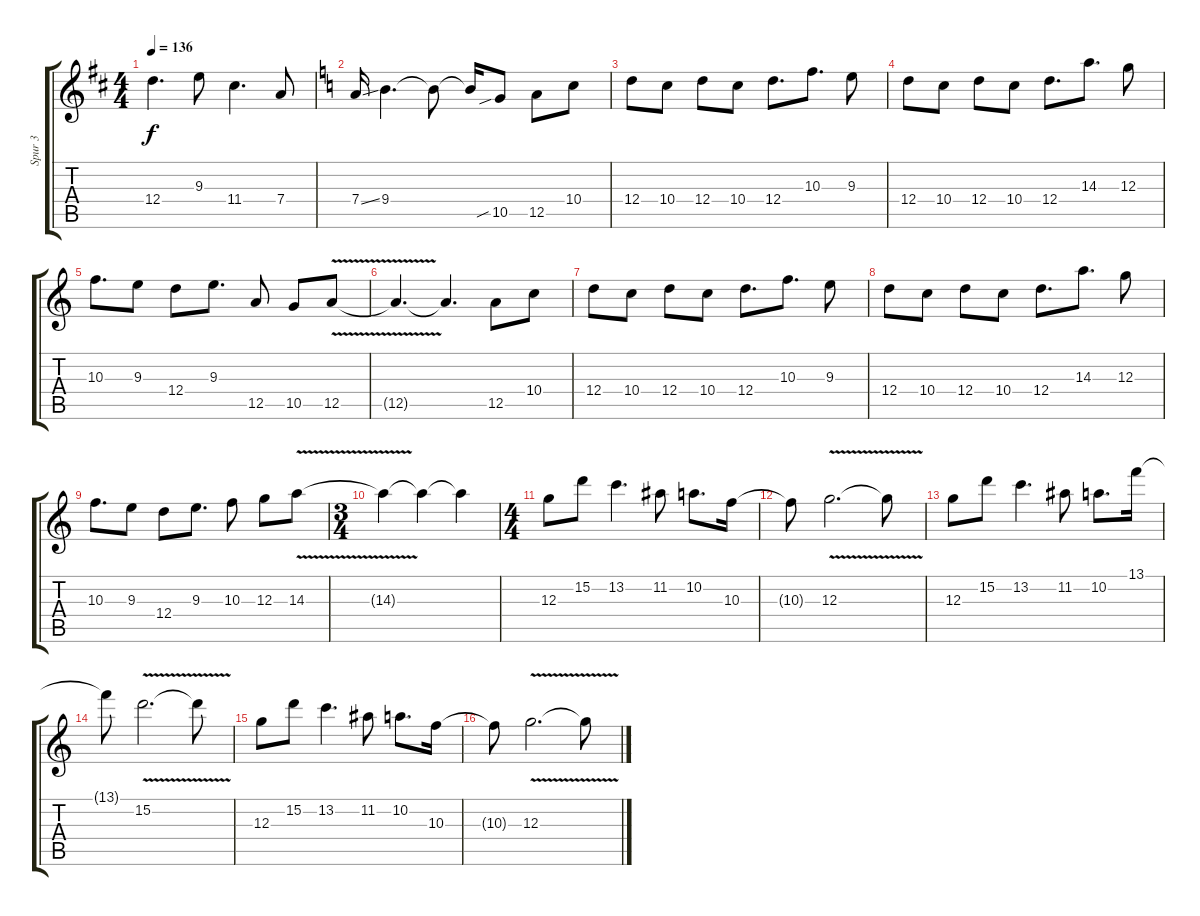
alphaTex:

\track ("Spur 3" "Spur 3") {instrument distortionguitar}
\staff {score tabs}
\tuning (E4 B3 G3 D3 A2 E2) {hide}
\ts (4 4)
\tempo 136
\clef g2
\ks d
12.4.4{d dy f} 9.3.8 11.4.4{d} 7.4.8 |
\ks c
7.4{ss}.16 9.4.4{d} 9.4{t}.8 9.4{t}.16 10.5{sib}.8 12.5.8 10.4.8 |
12.4.8 10.4.8 12.4.8 10.4.8 12.4.8{d} 10.3.8{d} 9.3.8 |
12.4.8 10.4.8 12.4.8 10.4.8 12.4.8{d} 14.3.8{d} 12.3.8 |
10.3.8{d} 9.3.8 12.4.8 9.3.8{d} 12.5.8 10.5.8 12.5{v}.8 |
12.5{t}.4{d} 12.5{t}.4{d} 12.5.8 10.4.8 |
12.4.8 10.4.8 12.4.8 10.4.8 12.4.8{d} 10.3.8{d} 9.3.8 |
12.4.8 10.4.8 12.4.8 10.4.8 12.4.8{d} 14.3.8{d} 12.3.8 |
10.3.8{d} 9.3.8 12.4.8 9.3.8{d} 10.3.8 12.3.8 14.3{v}.8 |
\ts (3 4)
14.3{t}.4 14.3{t}.4 14.3{t}.4 |
\ts (4 4)
12.3.8 15.2.8 13.2.4{d} 11.2.8 10.2.8{d} 10.3.16 |
10.3{t}.8 12.3{v}.2{d} 12.3{t}.8 |
12.3.8 15.2.8 13.2.4{d} 11.2.8 10.2.8{d} 13.1.16 |
13.1{t}.8 15.2{v}.2{d} 15.2{t}.8 |
12.3.8 15.2.8 13.2.4{d} 11.2.8 10.2.8{d} 10.3.16 |
10.3{t}.8 12.3{v}.2{d} 12.3{t}.8
